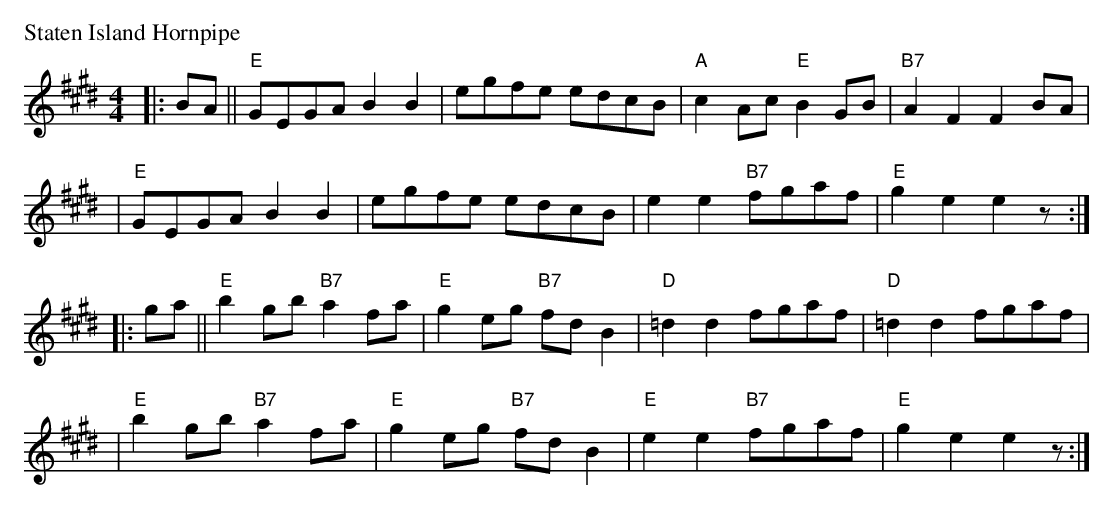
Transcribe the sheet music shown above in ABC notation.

X:1
P: Staten Island Hornpipe
M: 4/4
L: 1/8
K: E
|: BA || "E"GEGA B2B2 | egfe edcB | "A"c2Ac "E"B2GB | "B7"A2F2 F2BA |
       | "E"GEGA B2B2 | egfe edcB | e2e2 "B7"fgaf | "E"g2e2 e2z :|
|: ga || "E"b2gb "B7"a2fa | "E"g2eg "B7"fdB2 | "D"=d2d2 fgaf | "D"=d2d2 fgaf |
       | "E"b2gb "B7"a2fa | "E"g2eg "B7"fdB2 | "E"e2e2 "B7"fgaf | "E"g2e2 e2z :|
